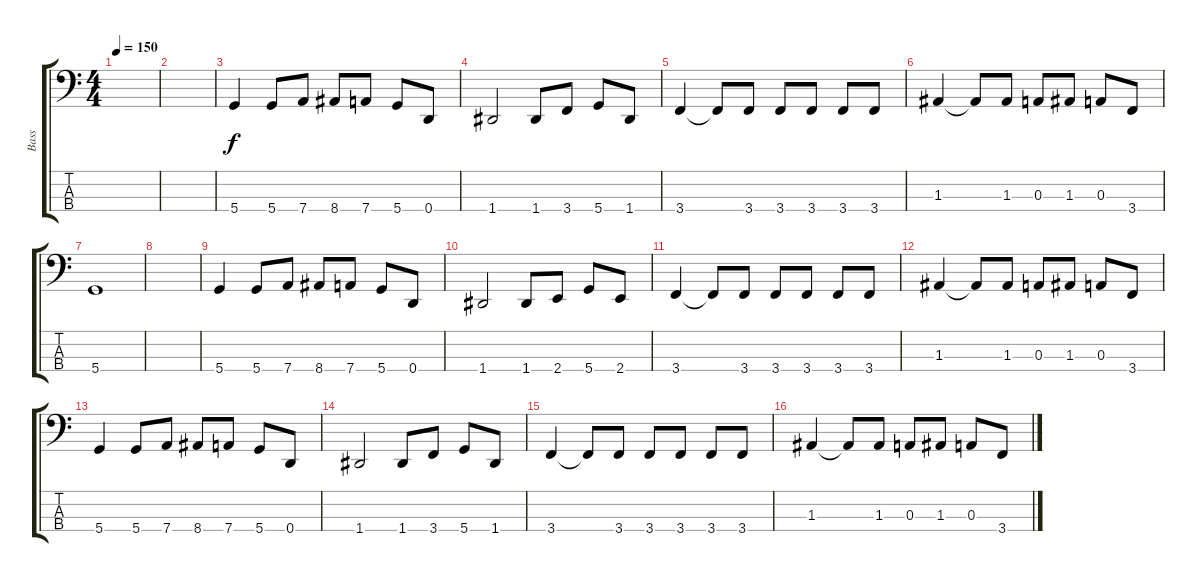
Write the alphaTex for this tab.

\track ("Bass" "Bass") {instrument acousticguitarnylon}
\staff {score tabs}
\tuning (G2 D2 A1 D1) {hide}
\ts (4 4)
\tempo 150
\clef f4
\ks c
|
|
5.4.4 5.4.8 7.4.8 8.4.8 7.4.8 5.4.8 0.4.8 |
1.4.2 1.4.8 3.4.8 5.4.8 1.4.8 |
3.4.4 3.4{t}.8 3.4.8 3.4.8 3.4.8 3.4.8 3.4.8 |
1.3.4 1.3{t}.8 1.3.8 0.3.8 1.3.8 0.3.8 3.4.8 |
5.4.1 |
|
5.4.4 5.4.8 7.4.8 8.4.8 7.4.8 5.4.8 0.4.8 |
1.4.2 1.4.8 2.4.8 5.4.8 2.4.8 |
3.4.4 3.4{t}.8 3.4.8 3.4.8 3.4.8 3.4.8 3.4.8 |
1.3.4 1.3{t}.8 1.3.8 0.3.8 1.3.8 0.3.8 3.4.8 |
5.4.4 5.4.8 7.4.8 8.4.8 7.4.8 5.4.8 0.4.8 |
1.4.2 1.4.8 3.4.8 5.4.8 1.4.8 |
3.4.4 3.4{t}.8 3.4.8 3.4.8 3.4.8 3.4.8 3.4.8 |
1.3.4 1.3{t}.8 1.3.8 0.3.8 1.3.8 0.3.8 3.4.8
